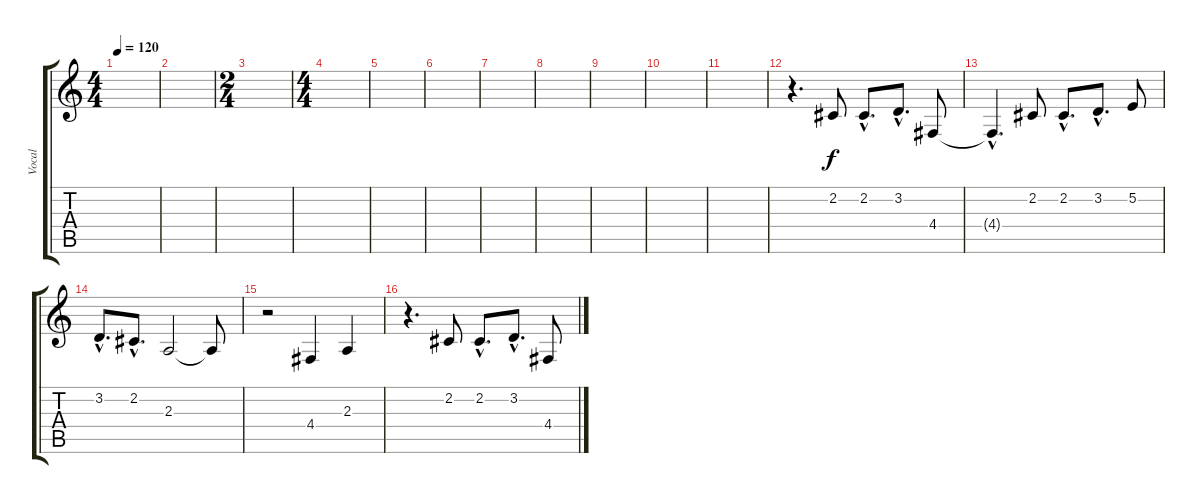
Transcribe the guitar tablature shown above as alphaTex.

\track ("Vocal" "Vocal") {instrument fx5brightness}
\staff {score tabs}
\tuning (E4 B3 G3 D3 A2 E2) {hide}
\ts (4 4)
\tempo 120
\clef g2
\ks c
|
|
\ts (2 4)
|
\ts (4 4)
|
|
|
|
|
|
|
|
r.4{d} 2.2.8 2.2{hac}.8{d} 3.2{hac}.8{d} 4.4.8 |
4.4{hac t}.4{d} 2.2.8 2.2{hac}.8{d} 3.2{hac}.8{d} 5.2.8 |
3.2{hac}.8{d} 2.2{hac}.8{d} 2.3.2 2.3{t}.8 |
r.2 4.4.4 2.3.4 |
r.4{d} 2.2.8 2.2{hac}.8{d} 3.2{hac}.8{d} 4.4.8
